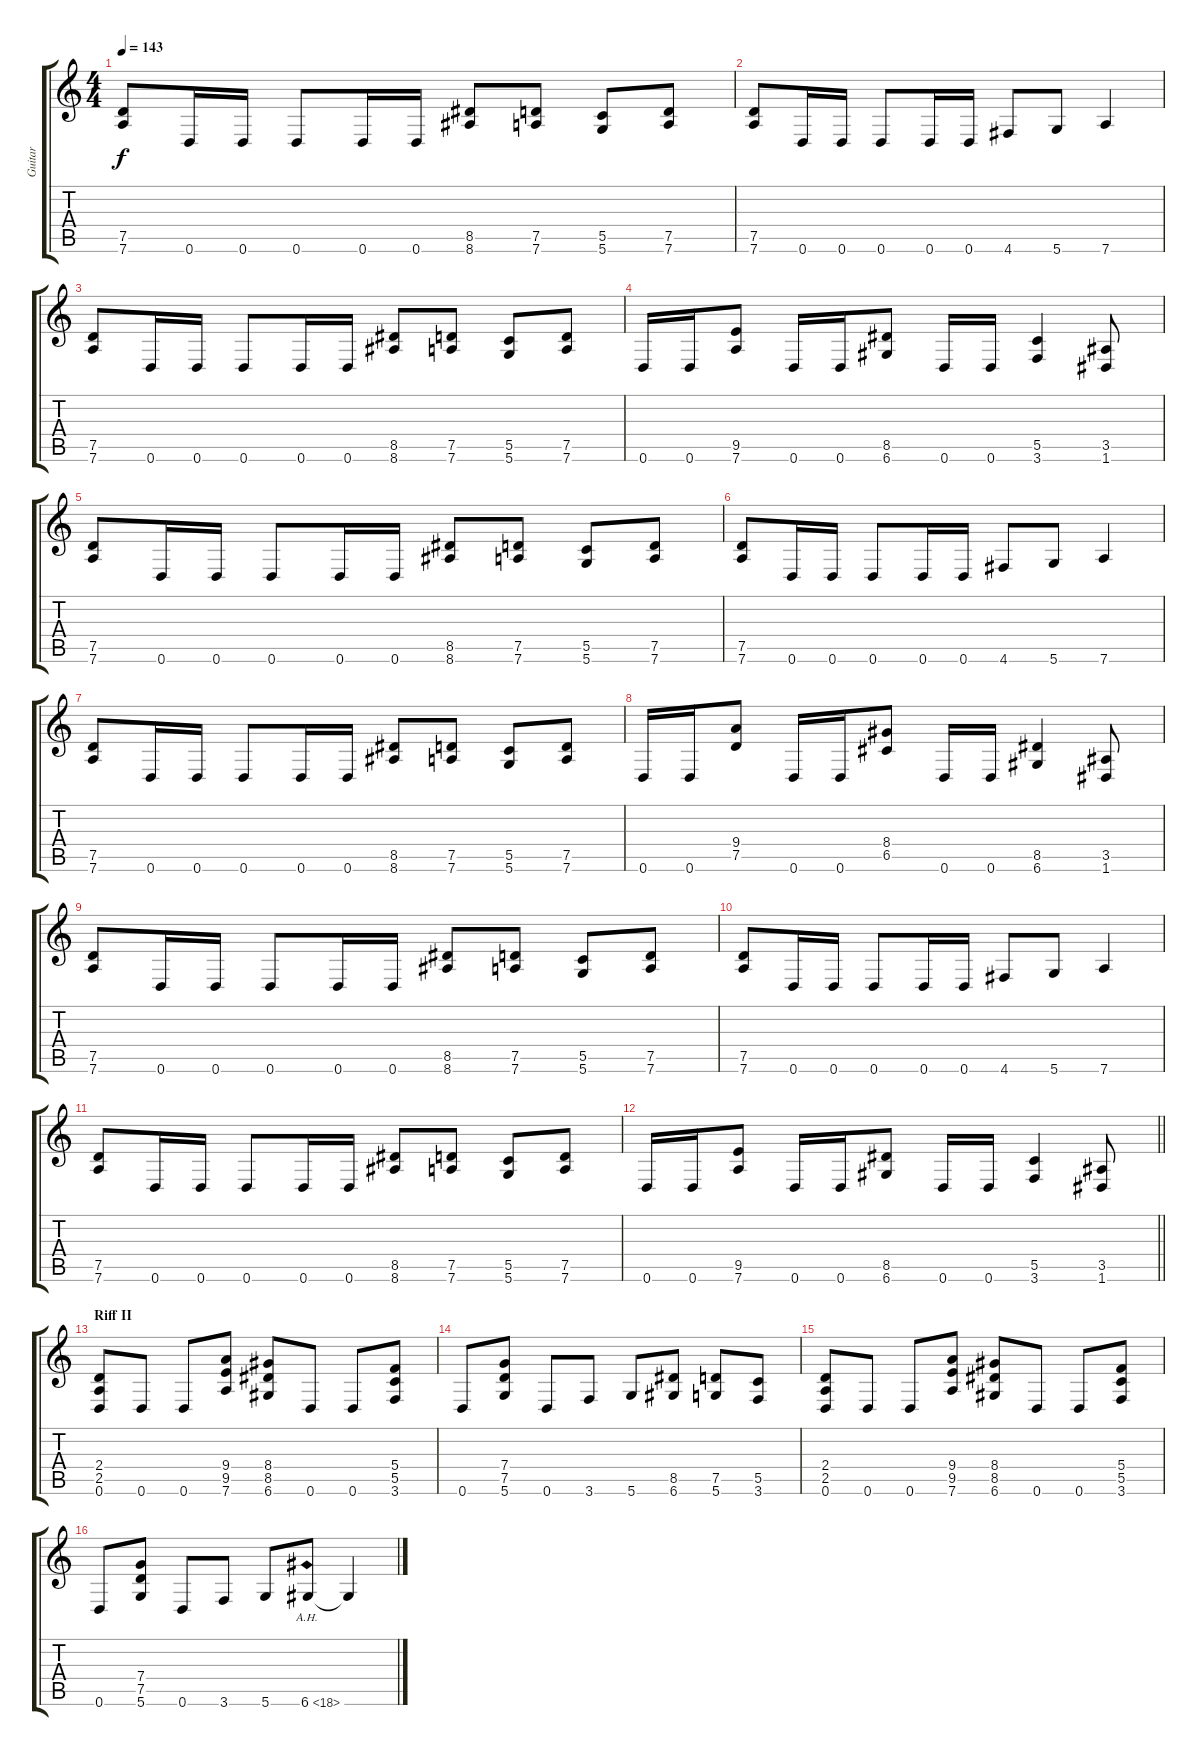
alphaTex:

\track ("Guitar" "Guitar") {instrument distortionguitar}
\staff {score tabs}
\tuning (D4 A3 F3 C3 G2 D2) {hide}
\ts (4 4)
\tempo 143
\clef g2
\ks c
(7.5 7.6).8{dy f} 0.6.16 0.6.16 0.6.8 0.6.16 0.6.16 (8.5 8.6).8 (7.5 7.6).8 (5.5 5.6).8 (7.5 7.6).8 |
(7.5 7.6).8 0.6.16 0.6.16 0.6.8 0.6.16 0.6.16 4.6.8 5.6.8 7.6.4 |
(7.5 7.6).8 0.6.16 0.6.16 0.6.8 0.6.16 0.6.16 (8.5 8.6).8 (7.5 7.6).8 (5.5 5.6).8 (7.5 7.6).8 |
0.6.16 0.6.16 (9.5 7.6).8 0.6.16 0.6.16 (8.5 6.6).8 0.6.16 0.6.16 (5.5 3.6).4 (3.5 1.6).8 |
(7.5 7.6).8 0.6.16 0.6.16 0.6.8 0.6.16 0.6.16 (8.5 8.6).8 (7.5 7.6).8 (5.5 5.6).8 (7.5 7.6).8 |
(7.5 7.6).8 0.6.16 0.6.16 0.6.8 0.6.16 0.6.16 4.6.8 5.6.8 7.6.4 |
(7.5 7.6).8 0.6.16 0.6.16 0.6.8 0.6.16 0.6.16 (8.5 8.6).8 (7.5 7.6).8 (5.5 5.6).8 (7.5 7.6).8 |
0.6.16 0.6.16 (9.4 7.5).8 0.6.16 0.6.16 (8.4 6.5).8 0.6.16 0.6.16 (8.5 6.6).4 (3.5 1.6).8 |
(7.5 7.6).8 0.6.16 0.6.16 0.6.8 0.6.16 0.6.16 (8.5 8.6).8 (7.5 7.6).8 (5.5 5.6).8 (7.5 7.6).8 |
(7.5 7.6).8 0.6.16 0.6.16 0.6.8 0.6.16 0.6.16 4.6.8 5.6.8 7.6.4 |
(7.5 7.6).8 0.6.16 0.6.16 0.6.8 0.6.16 0.6.16 (8.5 8.6).8 (7.5 7.6).8 (5.5 5.6).8 (7.5 7.6).8 |
\barLineRight lightlight
0.6.16 0.6.16 (9.5 7.6).8 0.6.16 0.6.16 (8.5 6.6).8 0.6.16 0.6.16 (5.5 3.6).4 (3.5 1.6).8 |
\section ("" "Riff II")
(2.4 2.5 0.6).8 0.6.8 0.6.8 (9.4 9.5 7.6).8 (8.4 8.5 6.6).8 0.6.8 0.6.8 (5.4 5.5 3.6).8 |
0.6.8 (7.4 7.5 5.6).8 0.6.8 3.6.8 5.6.8 (8.5 6.6).8 (7.5 5.6).8 (5.5 3.6).8 |
(2.4 2.5 0.6).8 0.6.8 0.6.8 (9.4 9.5 7.6).8 (8.4 8.5 6.6).8 0.6.8 0.6.8 (5.4 5.5 3.6).8 |
0.6.8 (7.4 7.5 5.6).8 0.6.8 3.6.8 5.6.8 6.6{ah 12}.8 6.6{t}.4
